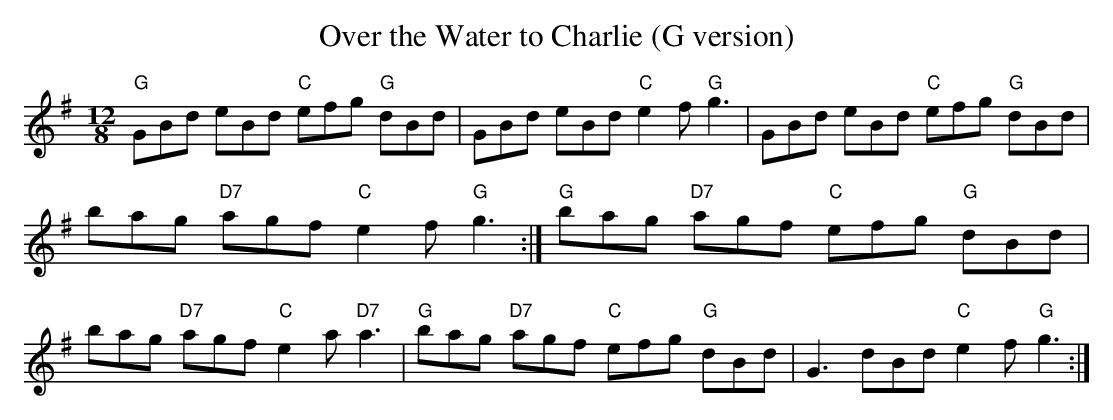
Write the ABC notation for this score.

X:1
T:Over the Water to Charlie (G version)
M:12/8
L:1/8
K:G Major
"G"GBd eBd "C"efg "G"dBd| GBd eBd "C"e2f "G"g3|
GBd eBd "C"efg "G"dBd| bag "D7"agf "C"e2f "G"g3:|
"G"bag "D7"agf "C"efg "G"dBd| bag "D7"agf "C"e2a "D7"a3|
"G"bag "D7"agf "C"efg "G"dBd| G3 dBd "C"e2f "G"g3:|!
